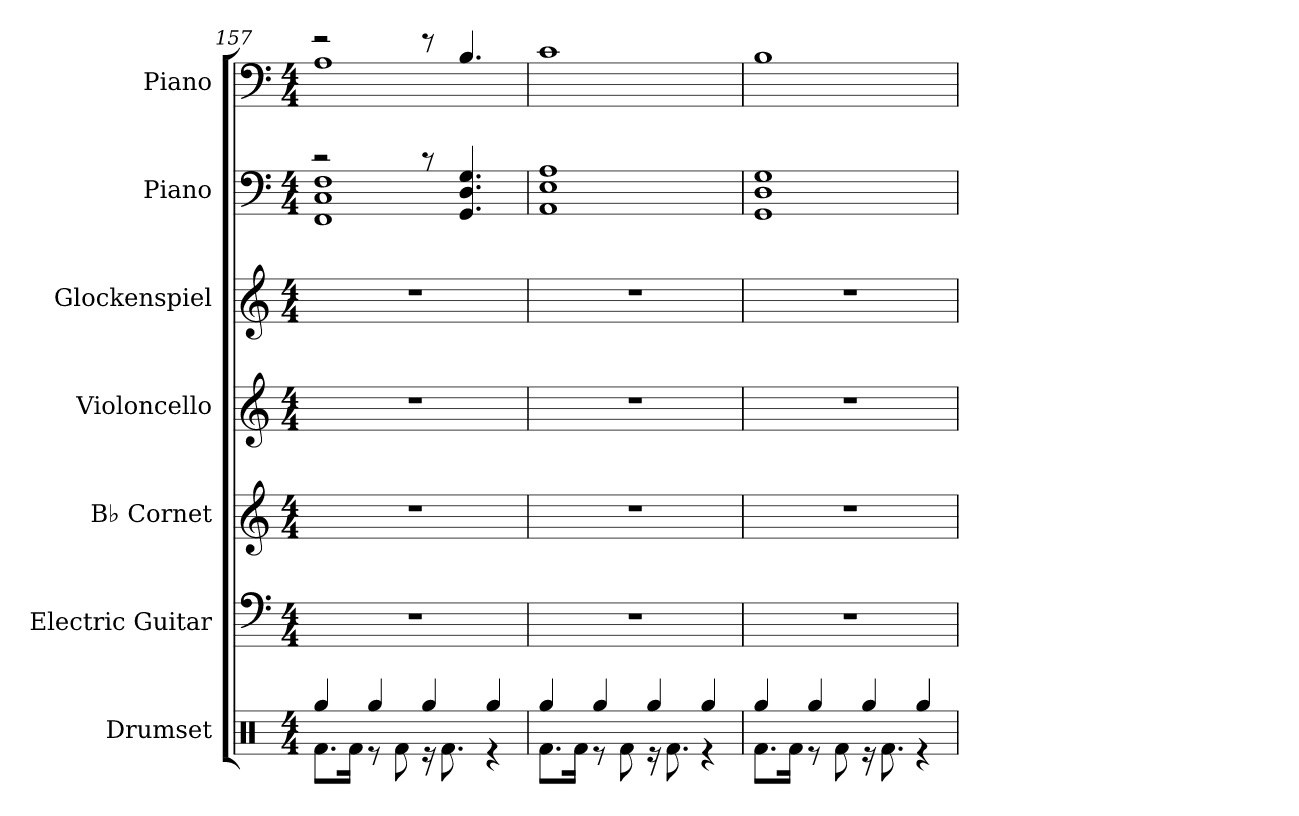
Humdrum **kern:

**kern	**kern	**kern	**kern	**kern	**kern	**kern
*part7	*part6	*part5	*part4	*part3	*part2	*part1
*staff7	*staff6	*staff5	*staff4	*staff3	*staff2	*staff1
*I"Drumset	*I"Electric Guitar	*I"B♭ Cornet	*I"Violoncello	*I"Glockenspiel	*I"Piano	*I"Piano
*I'Drs.	*I'El. Guit.	*I'B♭ Cnt.	*I'Vc.	*I'Glk.	*I'Pno.	*I'Pno.
*clefX	*clefF5	*clefG2	*clefG2	*clefG2	*clefF4	*clefF4
*	*	*ITrd1c2	*	*ITrd-14c-24	*	*
*k[]	*k[]	*k[b-e-]	*k[]	*k[]	*k[]	*k[]
*M4/4	*M4/4	*M4/4	*M4/4	*M4/4	*M4/4	*M4/4
=157	=157	=157	=157	=157	=157	=157
*^	*	*	*	*	*^	*^
4Rgg/	8.Rf\L	1r	1r	1r	1r	2r	1FF 1C 1F	2r	1A
.	16Rf\Jk	.	.	.	.	.	.	.	.
4Rgg/	8r	.	.	.	.	.	.	.	.
.	8Rf\	.	.	.	.	.	.	.	.
4Rgg/	16r	.	.	.	.	8r	.	8r	.
.	8.Rf\	.	.	.	.	.	.	.	.
.	.	.	.	.	.	4.GG/ 4.D/ 4.G/	.	4.B/	.
4Rgg/	4r	.	.	.	.	.	.	.	.
*	*	*	*	*	*	*v	*v	*	*
*	*	*	*	*	*	*	*v	*v
!!LO:PB:g=z
=158	=158	=158	=158	=158	=158	=158	=158
4Rgg/	8.Rf\L	1r	1r	1r	1r	1AA 1E 1A	1c
.	16Rf\Jk	.	.	.	.	.	.
4Rgg/	8r	.	.	.	.	.	.
.	8Rf\	.	.	.	.	.	.
4Rgg/	16r	.	.	.	.	.	.
.	8.Rf\	.	.	.	.	.	.
4Rgg/	4r	.	.	.	.	.	.
=159	=159	=159	=159	=159	=159	=159	=159
4Rgg/	8.Rf\L	1r	1r	1r	1r	1GG 1D 1G	1B
.	16Rf\Jk	.	.	.	.	.	.
4Rgg/	8r	.	.	.	.	.	.
.	8Rf\	.	.	.	.	.	.
4Rgg/	16r	.	.	.	.	.	.
.	8.Rf\	.	.	.	.	.	.
4Rgg/	4r	.	.	.	.	.	.
*v	*v	*	*	*	*	*	*
=	=	=	=	=	=	=
*-	*-	*-	*-	*-	*-	*-
